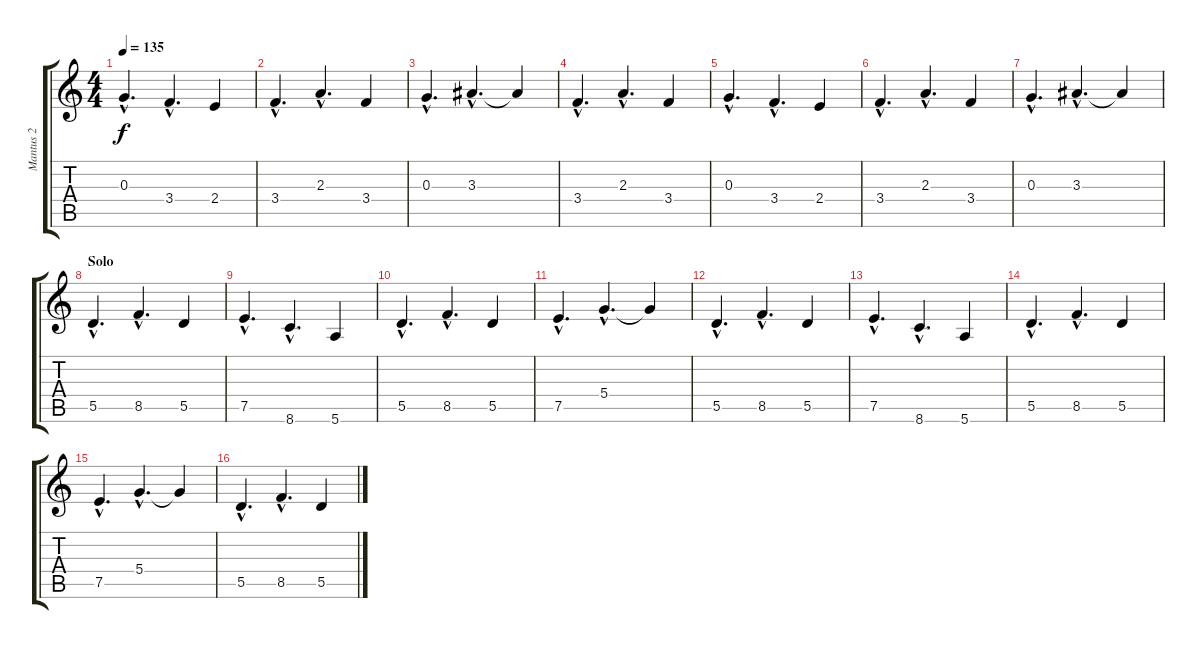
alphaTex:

\track ("Mantus 2" "Mantus 2") {instrument distortionguitar}
\staff {score tabs}
\tuning (E4 B3 G3 D3 A2 E2) {hide}
\ts (4 4)
\tempo 135
\clef g2
\ks c
0.3{hac}.4{d dy f} 3.4{hac}.4{d} 2.4.4 |
3.4{hac}.4{d} 2.3{hac}.4{d} 3.4.4 |
0.3{hac}.4{d} 3.3{hac}.4{d} 3.3{t}.4 |
3.4{hac}.4{d} 2.3{hac}.4{d} 3.4.4 |
0.3{hac}.4{d} 3.4{hac}.4{d} 2.4.4 |
3.4{hac}.4{d} 2.3{hac}.4{d} 3.4.4 |
0.3{hac}.4{d} 3.3{hac}.4{d} 3.3{t}.4 |
\section ("" "Solo")
5.5{hac}.4{d volume 10 balance 8} 8.5{hac}.4{d} 5.5.4 |
7.5{hac}.4{d} 8.6{hac}.4{d} 5.6.4 |
5.5{hac}.4{d} 8.5{hac}.4{d} 5.5.4 |
7.5{hac}.4{d} 5.4{hac}.4{d} 5.4{t}.4 |
5.5{hac}.4{d} 8.5{hac}.4{d} 5.5.4 |
7.5{hac}.4{d} 8.6{hac}.4{d} 5.6.4 |
5.5{hac}.4{d} 8.5{hac}.4{d} 5.5.4 |
7.5{hac}.4{d} 5.4{hac}.4{d} 5.4{t}.4 |
5.5{hac}.4{d} 8.5{hac}.4{d} 5.5.4
